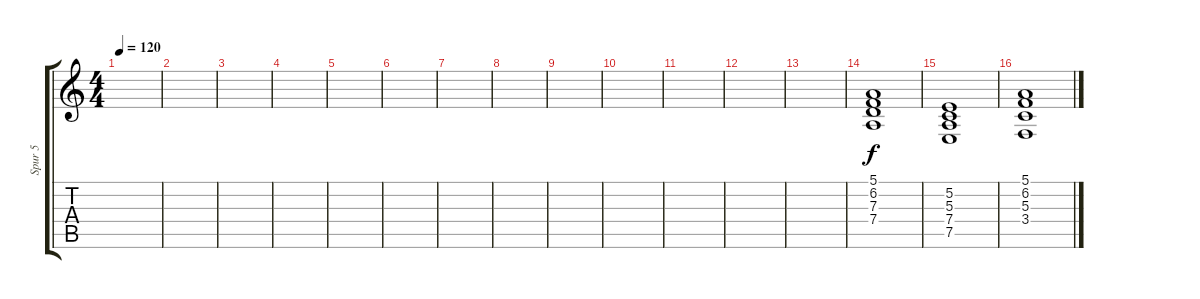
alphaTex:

\track ("Spur 5" "Spur 5") {instrument synthstrings1}
\staff {score tabs}
\tuning (E4 B3 G3 D3 A2 E2) {hide}
\ts (4 4)
\tempo 120
\clef g2
\ks c
|
|
|
|
|
|
|
|
|
|
|
|
|
(5.1 6.2 7.3 7.4).1 |
(5.2 5.3 7.4 7.5).1 |
(5.1 6.2 5.3 3.4).1
